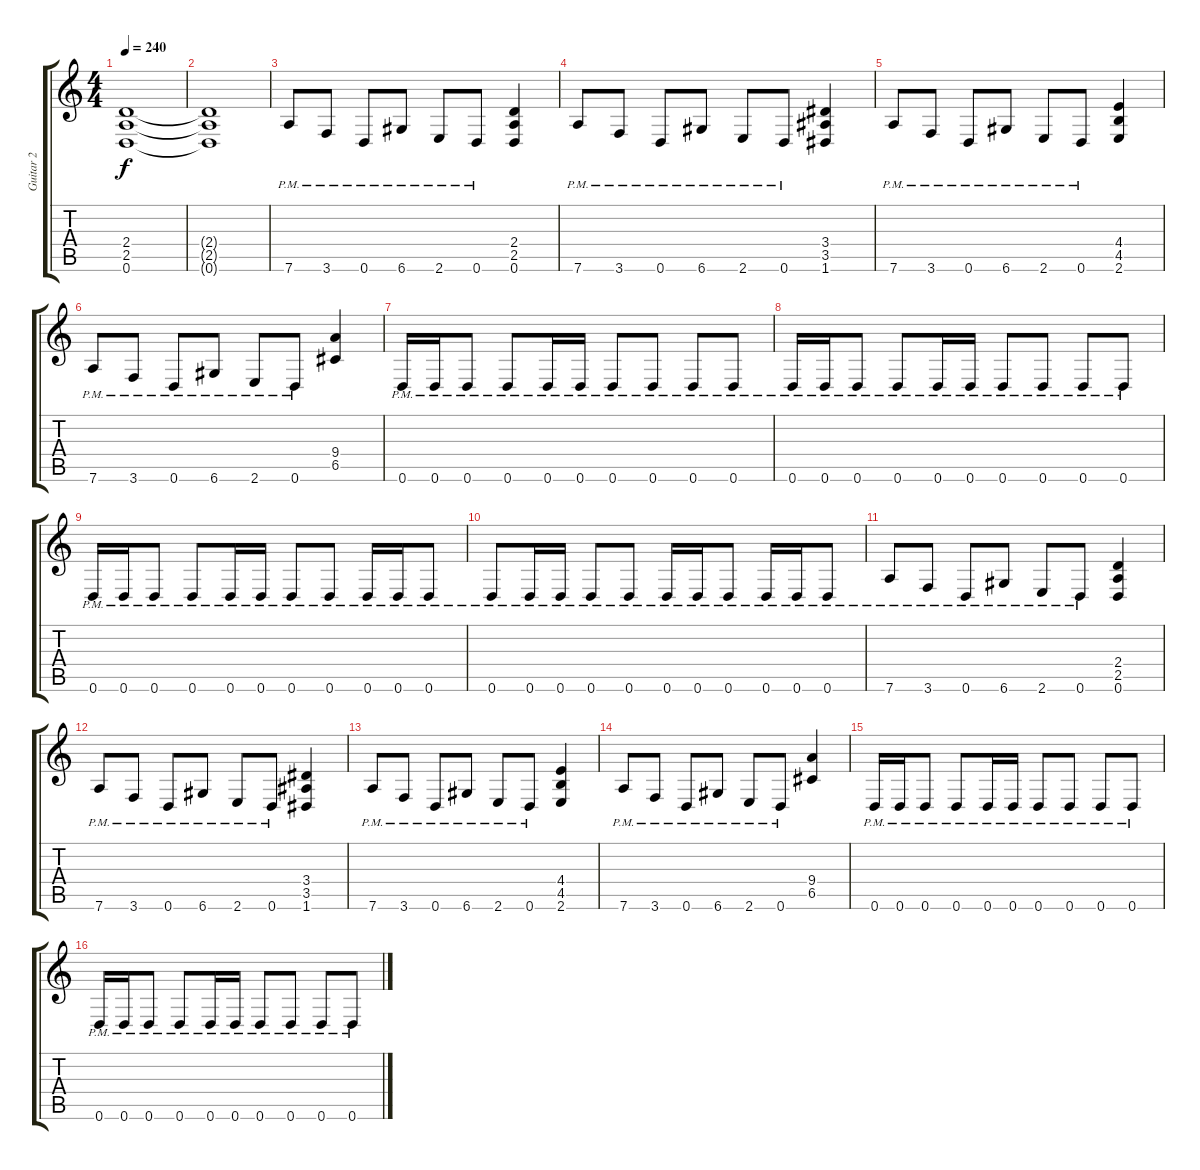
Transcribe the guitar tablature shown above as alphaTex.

\track ("Guitar 2" "Guitar 2") {instrument overdrivenguitar}
\staff {score tabs}
\tuning (D4 A3 F3 C3 G2 D2) {hide}
\ts (4 4)
\tempo 240
\clef g2
\ks c
(2.4{t} 2.5{t} 0.6{t}).1{dy f} |
(2.4{t} 2.5{t} 0.6{t}).1 |
7.6{pm}.8 3.6{pm}.8 0.6{pm}.8 6.6{pm}.8 2.6{pm}.8 0.6{pm}.8 (2.4 2.5 0.6).4 |
7.6{pm}.8 3.6{pm}.8 0.6{pm}.8 6.6{pm}.8 2.6{pm}.8 0.6{pm}.8 (3.4 3.5 1.6).4 |
7.6{pm}.8 3.6{pm}.8 0.6{pm}.8 6.6{pm}.8 2.6{pm}.8 0.6{pm}.8 (4.4 4.5 2.6).4 |
7.6{pm}.8 3.6{pm}.8 0.6{pm}.8 6.6{pm}.8 2.6{pm}.8 0.6{pm}.8 (9.4 6.5).4 |
0.6{pm}.16 0.6{pm}.16 0.6{pm}.8 0.6{pm}.8 0.6{pm}.16 0.6{pm}.16 0.6{pm}.8 0.6{pm}.8 0.6{pm}.8 0.6{pm}.8 |
0.6{pm}.16 0.6{pm}.16 0.6{pm}.8 0.6{pm}.8 0.6{pm}.16 0.6{pm}.16 0.6{pm}.8 0.6{pm}.8 0.6{pm}.8 0.6{pm}.8 |
0.6{pm}.16 0.6{pm}.16 0.6{pm}.8 0.6{pm}.8 0.6{pm}.16 0.6{pm}.16 0.6{pm}.8 0.6{pm}.8 0.6{pm}.16 0.6{pm}.16 0.6{pm}.8 |
0.6{pm}.8 0.6{pm}.16 0.6{pm}.16 0.6{pm}.8 0.6{pm}.8 0.6{pm}.16 0.6{pm}.16 0.6{pm}.8 0.6{pm}.16 0.6{pm}.16 0.6{pm}.8 |
7.6{pm}.8 3.6{pm}.8 0.6{pm}.8 6.6{pm}.8 2.6{pm}.8 0.6{pm}.8 (2.4 2.5 0.6).4 |
7.6{pm}.8 3.6{pm}.8 0.6{pm}.8 6.6{pm}.8 2.6{pm}.8 0.6{pm}.8 (3.4 3.5 1.6).4 |
7.6{pm}.8 3.6{pm}.8 0.6{pm}.8 6.6{pm}.8 2.6{pm}.8 0.6{pm}.8 (4.4 4.5 2.6).4 |
7.6{pm}.8 3.6{pm}.8 0.6{pm}.8 6.6{pm}.8 2.6{pm}.8 0.6{pm}.8 (9.4 6.5).4 |
0.6{pm}.16 0.6{pm}.16 0.6{pm}.8 0.6{pm}.8 0.6{pm}.16 0.6{pm}.16 0.6{pm}.8 0.6{pm}.8 0.6{pm}.8 0.6{pm}.8 |
0.6{pm}.16 0.6{pm}.16 0.6{pm}.8 0.6{pm}.8 0.6{pm}.16 0.6{pm}.16 0.6{pm}.8 0.6{pm}.8 0.6{pm}.8 0.6{pm}.8
